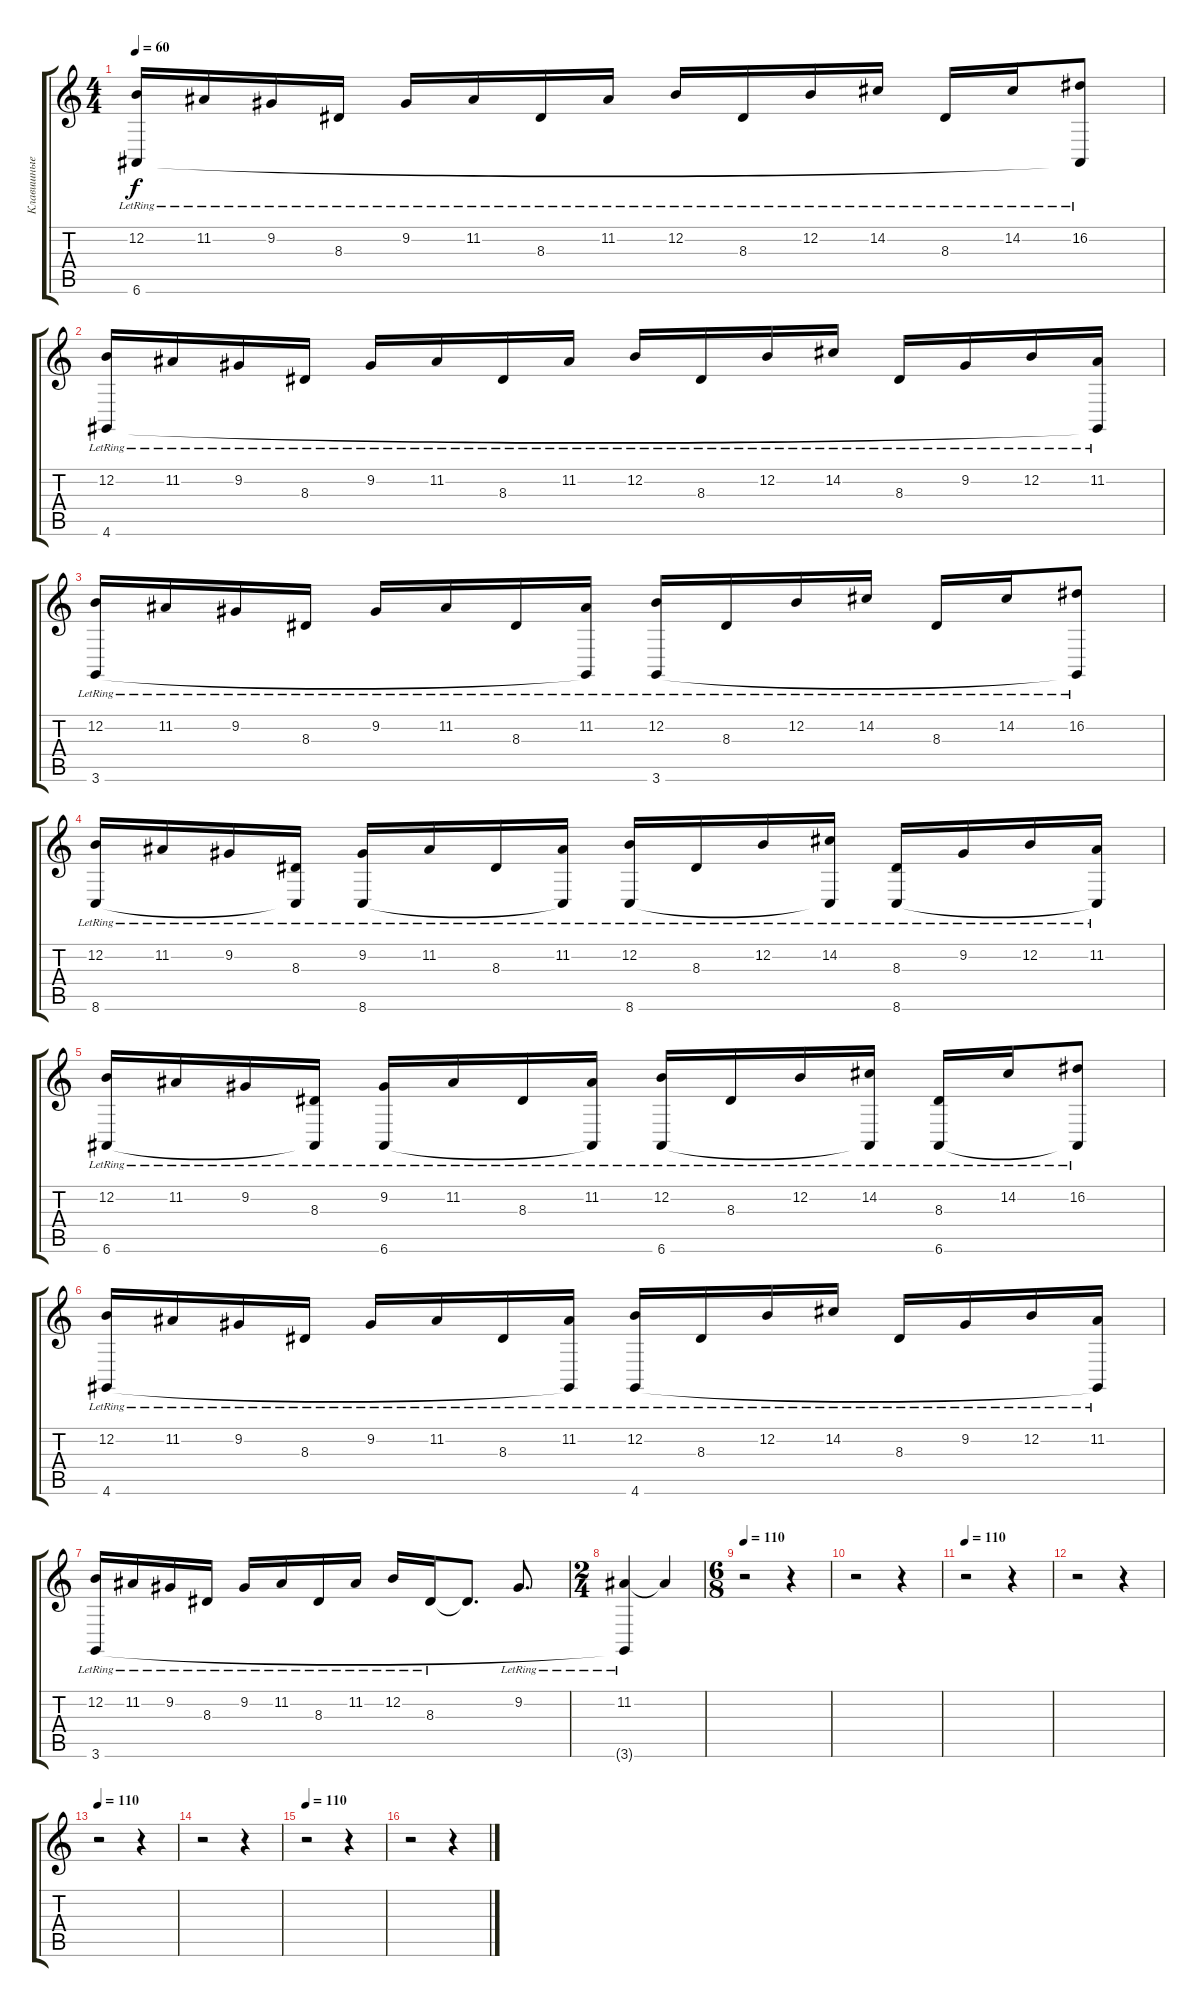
\track ("Клавишные" "Клавишные") {instrument brightacousticpiano}
\staff {score tabs}
\tuning (E4 B3 G3 D3 A2 E2) {hide}
\ts (4 4)
\tempo 60
\clef g2
\ks c
(12.2{lr} 6.6{lr}).16{dy f} 11.2{lr}.16 9.2{lr}.16 8.3{lr}.16 9.2{lr}.16 11.2{lr}.16 8.3{lr}.16 11.2{lr}.16 12.2{lr}.16 8.3{lr}.16 12.2{lr}.16 14.2{lr}.16 8.3{lr}.16 14.2{lr}.16 (16.2{lr} 6.6{t}).8 |
(12.2{lr} 4.6{lr}).16 11.2{lr}.16 9.2{lr}.16 8.3{lr}.16 9.2{lr}.16 11.2{lr}.16 8.3{lr}.16 11.2{lr}.16 12.2{lr}.16 8.3{lr}.16 12.2{lr}.16 14.2{lr}.16 8.3{lr}.16 9.2{lr}.16 12.2{lr}.16 (11.2{lr} 4.6{t}).16 |
(12.2{lr} 3.6{lr}).16 11.2{lr}.16 9.2{lr}.16 8.3{lr}.16 9.2{lr}.16 11.2{lr}.16 8.3{lr}.16 (11.2{lr} 3.6{t}).16 (12.2{lr} 3.6{lr}).16 8.3{lr}.16 12.2{lr}.16 14.2{lr}.16 8.3{lr}.16 14.2{lr}.16 (16.2{lr} 3.6{t}).8 |
(12.2{lr} 8.6{lr}).16 11.2{lr}.16 9.2{lr}.16 (8.3{lr} 8.6{t}).16 (9.2{lr} 8.6{lr}).16 11.2{lr}.16 8.3{lr}.16 (11.2{lr} 8.6{t}).16 (12.2{lr} 8.6{lr}).16 8.3{lr}.16 12.2{lr}.16 (14.2{lr} 8.6{t}).16 (8.3{lr} 8.6{lr}).16 9.2{lr}.16 12.2{lr}.16 (11.2{lr} 8.6{t}).16 |
(12.2{lr} 6.6{lr}).16 11.2{lr}.16 9.2{lr}.16 (8.3{lr} 6.6{t}).16 (9.2{lr} 6.6{lr}).16 11.2{lr}.16 8.3{lr}.16 (11.2{lr} 6.6{t}).16 (12.2{lr} 6.6{lr}).16 8.3{lr}.16 12.2{lr}.16 (14.2{lr} 6.6{t}).16 (8.3{lr} 6.6{lr}).16 14.2{lr}.16 (16.2{lr} 6.6{t}).8 |
(12.2{lr} 4.6{lr}).16 11.2{lr}.16 9.2{lr}.16 8.3{lr}.16 9.2{lr}.16 11.2{lr}.16 8.3{lr}.16 (11.2{lr} 4.6{t}).16 (12.2{lr} 4.6{lr}).16 8.3{lr}.16 12.2{lr}.16 14.2{lr}.16 8.3{lr}.16 9.2{lr}.16 12.2{lr}.16 (11.2{lr} 4.6{t}).16 |
(12.2{lr} 3.6{lr}).16 11.2{lr}.16 9.2{lr}.16 8.3{lr}.16 9.2{lr}.16 11.2{lr}.16 8.3{lr}.16 11.2{lr}.16 12.2{lr}.16 8.3{lr}.16 8.3{t}.8{d} 9.2{lr}.8{d} |
\ts (2 4)
(11.2{lr} 3.6{t}).4 11.2{t}.4 |
\ts (6 8)
\tempo 110
r.2 r.4 |
r.2 r.4 |
\tempo 110
r.2 r.4 |
r.2 r.4 |
\tempo 110
r.2 r.4 |
r.2 r.4 |
\tempo 110
r.2 r.4 |
r.2 r.4
